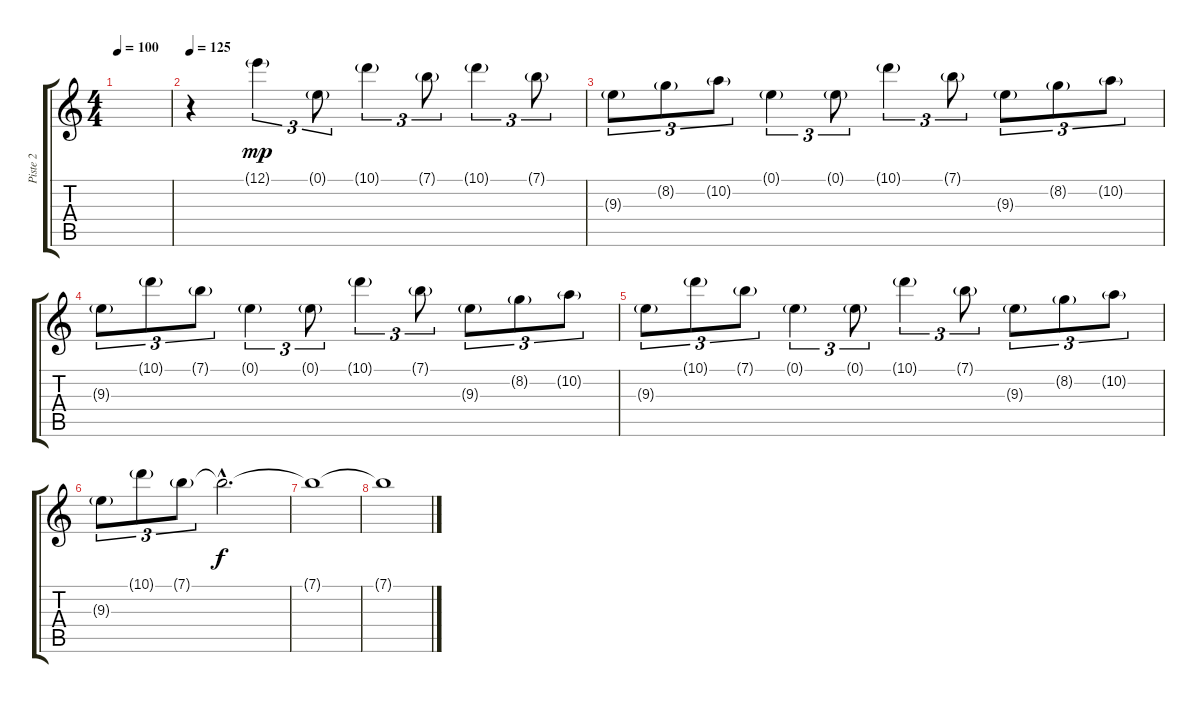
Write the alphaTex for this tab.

\track ("Piste 2" "Piste 2") {instrument electricguitarjazz}
\staff {score tabs}
\tuning (E4 B3 G3 D3 A2 E2) {hide}
\ts (4 4)
\tempo 100
\clef g2
\ks c
|
\tempo 125
r.4 12.1{g}.4{tu (3 2) dy mp volume 13 instrument distortionguitar} 0.1{g}.8{tu (3 2)} 10.1{g}.4{tu (3 2)} 7.1{g}.8{tu (3 2)} 10.1{g}.4{tu (3 2)} 7.1{g}.8{tu (3 2)} |
9.3{g}.8{tu (3 2)} 8.2{g}.8{tu (3 2)} 10.2{g}.8{tu (3 2)} 0.1{g}.4{tu (3 2)} 0.1{g}.8{tu (3 2)} 10.1{g}.4{tu (3 2)} 7.1{g}.8{tu (3 2)} 9.3{g}.8{tu (3 2)} 8.2{g}.8{tu (3 2)} 10.2{g}.8{tu (3 2)} |
9.3{g}.8{tu (3 2)} 10.1{g}.8{tu (3 2)} 7.1{g}.8{tu (3 2)} 0.1{g}.4{tu (3 2)} 0.1{g}.8{tu (3 2)} 10.1{g}.4{tu (3 2)} 7.1{g}.8{tu (3 2)} 9.3{g}.8{tu (3 2)} 8.2{g}.8{tu (3 2)} 10.2{g}.8{tu (3 2)} |
9.3{g}.8{tu (3 2)} 10.1{g}.8{tu (3 2)} 7.1{g}.8{tu (3 2)} 0.1{g}.4{tu (3 2)} 0.1{g}.8{tu (3 2)} 10.1{g}.4{tu (3 2)} 7.1{g}.8{tu (3 2)} 9.3{g}.8{tu (3 2)} 8.2{g}.8{tu (3 2)} 10.2{g}.8{tu (3 2)} |
9.3{g}.8{tu (3 2)} 10.1{g}.8{tu (3 2)} 7.1{g}.8{tu (3 2) volume 0} 7.1{hac t}.2{d dy f} |
7.1{t}.1 |
7.1{t}.1
